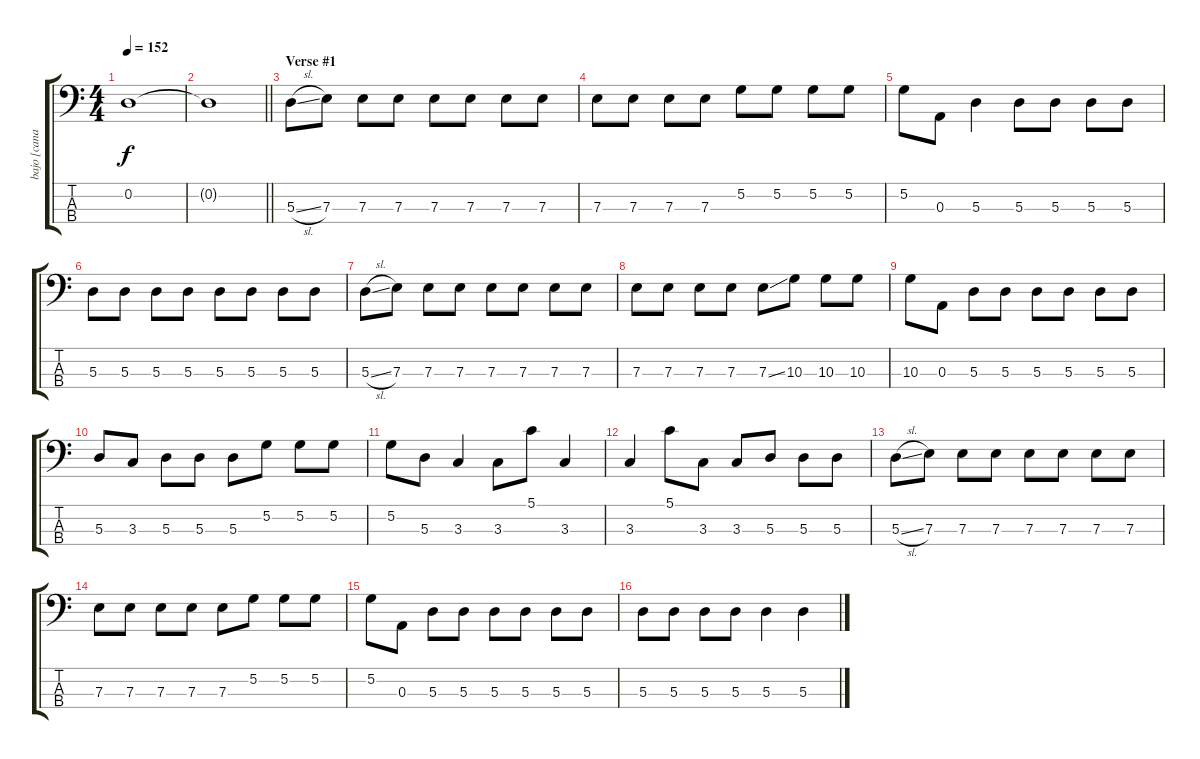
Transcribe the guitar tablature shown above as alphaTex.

\track ("bajo [canal derecho]" "bajo [cana") {instrument slapbass1}
\staff {score tabs}
\tuning (G2 D2 A1 E1) {hide}
\ts (4 4)
\tempo 152
\clef f4
\ks c
0.2.1{dy f} |
\barLineRight lightlight
0.2{t}.1 |
\section ("" "Verse #1")
5.3{sl}.8 7.3.8 7.3.8 7.3.8 7.3.8 7.3.8 7.3.8 7.3.8 |
7.3.8 7.3.8 7.3.8 7.3.8 5.2.8 5.2.8 5.2.8 5.2.8 |
5.2.8 0.3.8 5.3.4 5.3.8 5.3.8 5.3.8 5.3.8 |
5.3.8 5.3.8 5.3.8 5.3.8 5.3.8 5.3.8 5.3.8 5.3.8 |
5.3{sl}.8 7.3.8 7.3.8 7.3.8 7.3.8 7.3.8 7.3.8 7.3.8 |
7.3.8 7.3.8 7.3.8 7.3.8 7.3{ss}.8 10.3.8 10.3.8 10.3.8 |
10.3.8 0.3.8 5.3.8 5.3.8 5.3.8 5.3.8 5.3.8 5.3.8 |
5.3.8 3.3.8 5.3.8 5.3.8 5.3.8 5.2.8 5.2.8 5.2.8 |
5.2.8 5.3.8 3.3.4 3.3.8 5.1.8 3.3.4 |
3.3.4 5.1.8 3.3.8 3.3.8 5.3.8 5.3.8 5.3.8 |
5.3{sl}.8 7.3.8 7.3.8 7.3.8 7.3.8 7.3.8 7.3.8 7.3.8 |
7.3.8 7.3.8 7.3.8 7.3.8 7.3.8 5.2.8 5.2.8 5.2.8 |
5.2.8 0.3.8 5.3.8 5.3.8 5.3.8 5.3.8 5.3.8 5.3.8 |
5.3.8 5.3.8 5.3.8 5.3.8 5.3.4 5.3.4
